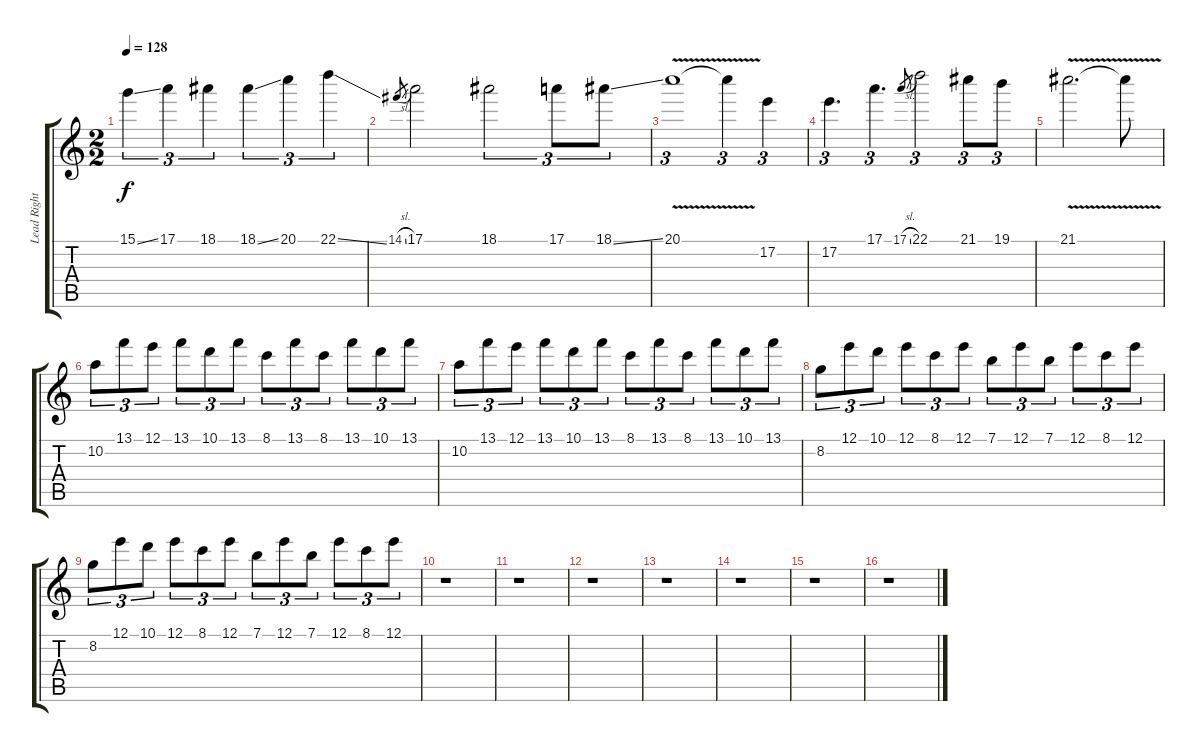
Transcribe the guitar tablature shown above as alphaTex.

\track ("Lead Right" "Lead Right") {instrument overdrivenguitar}
\staff {score tabs}
\tuning (E4 B3 G3 D3 A2 D2) {hide}
\ts (2 2)
\tempo 128
\clef g2
\ks c
15.1{ss}.4{tu (3 2) dy f} 17.1.4{tu (3 2)} 18.1.4{tu (3 2)} 18.1{ss}.4{tu (3 2)} 20.1.4{tu (3 2)} 22.1{ss}.4{tu (3 2)} |
14.1{sl}.8{gr} 17.1.2 18.1.2{tu (3 2)} 17.1.8{tu (3 2)} 18.1{ss}.8{tu (3 2)} |
20.1{v}.1{tu (3 2)} 20.1{t}.4{tu (3 2)} 17.2.4{tu (3 2)} |
17.2.4{d tu (3 2)} 17.1.4{d tu (3 2)} 17.1{sl}.8{gr} 22.1.2{tu (3 2)} 21.1.8{tu (3 2)} 19.1.8{tu (3 2)} |
21.1{v}.2{d} 21.1{t}.8 |
10.2.8{tu (3 2)} 13.1.8{tu (3 2)} 12.1.8{tu (3 2)} 13.1.8{tu (3 2)} 10.1.8{tu (3 2)} 13.1.8{tu (3 2)} 8.1.8{tu (3 2)} 13.1.8{tu (3 2)} 8.1.8{tu (3 2)} 13.1.8{tu (3 2)} 10.1.8{tu (3 2)} 13.1.8{tu (3 2)} |
10.2.8{tu (3 2)} 13.1.8{tu (3 2)} 12.1.8{tu (3 2)} 13.1.8{tu (3 2)} 10.1.8{tu (3 2)} 13.1.8{tu (3 2)} 8.1.8{tu (3 2)} 13.1.8{tu (3 2)} 8.1.8{tu (3 2)} 13.1.8{tu (3 2)} 10.1.8{tu (3 2)} 13.1.8{tu (3 2)} |
8.2.8{tu (3 2)} 12.1.8{tu (3 2)} 10.1.8{tu (3 2)} 12.1.8{tu (3 2)} 8.1.8{tu (3 2)} 12.1.8{tu (3 2)} 7.1.8{tu (3 2)} 12.1.8{tu (3 2)} 7.1.8{tu (3 2)} 12.1.8{tu (3 2)} 8.1.8{tu (3 2)} 12.1.8{tu (3 2)} |
8.2.8{tu (3 2)} 12.1.8{tu (3 2)} 10.1.8{tu (3 2)} 12.1.8{tu (3 2)} 8.1.8{tu (3 2)} 12.1.8{tu (3 2)} 7.1.8{tu (3 2)} 12.1.8{tu (3 2)} 7.1.8{tu (3 2)} 12.1.8{tu (3 2)} 8.1.8{tu (3 2)} 12.1.8{tu (3 2)} |
r.1 |
r.1 |
r.1 |
r.1 |
r.1 |
r.1 |
r.1
